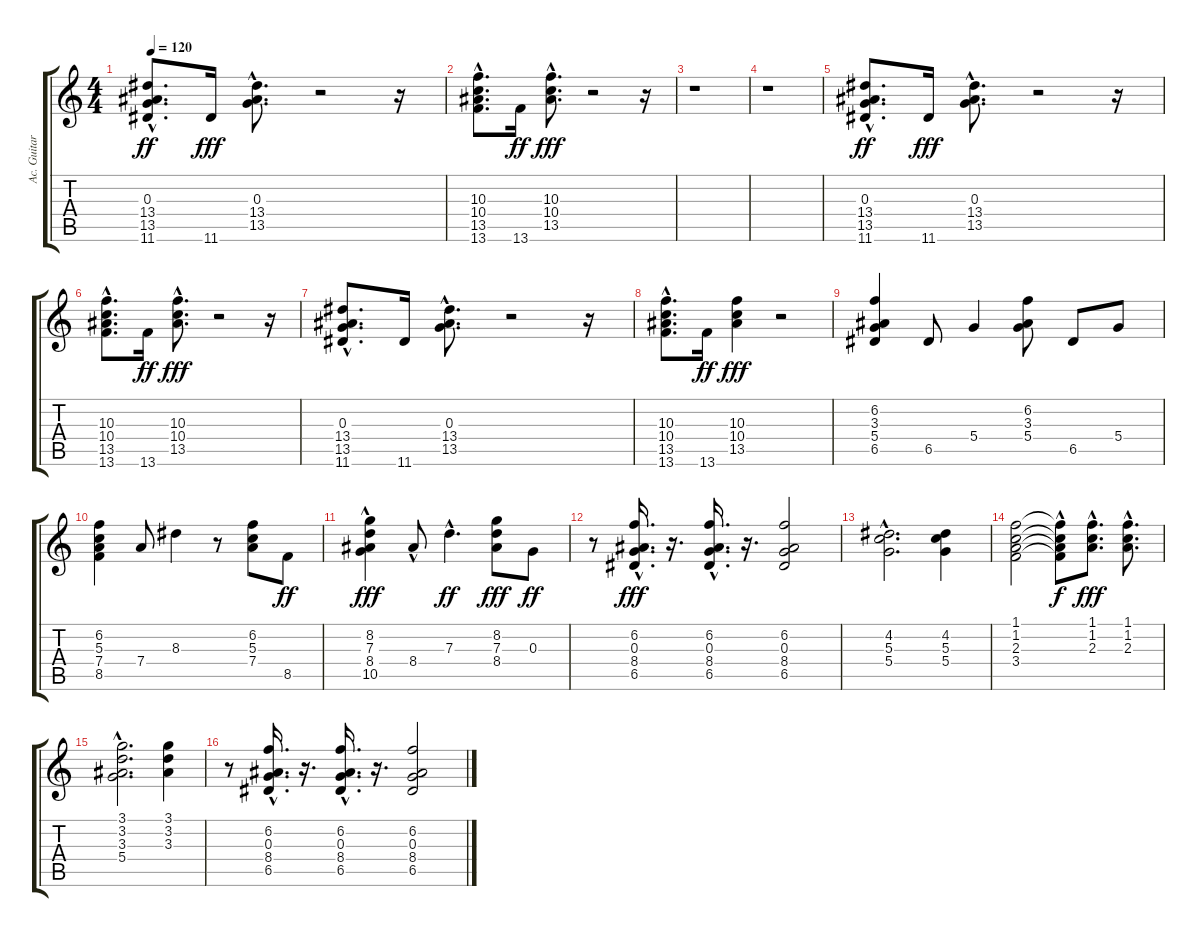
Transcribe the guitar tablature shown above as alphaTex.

\track ("Ac. Guitar" "Ac. Guitar") {instrument acousticguitarsteel}
\staff {score tabs}
\tuning (E4 B3 G3 D3 A2 E2) {hide}
\ts (4 4)
\tempo 120
\clef g2
\ks c
(0.3{hac} 13.4{hac} 13.5{hac} 11.6).8{d dy ff} 11.6.16{dy fff} (0.3{hac} 13.4{hac} 13.5{hac}).8{d} r.2 r.16 |
(10.3{hac} 10.4{hac} 13.5{hac} 13.6).8{d} 13.6.16{dy ff} (10.3{hac} 10.4{hac} 13.5{hac}).8{d dy fff} r.2 r.16 |
r.1 |
r.1 |
(0.3{hac} 13.4{hac} 13.5{hac} 11.6).8{d dy ff} 11.6.16{dy fff} (0.3{hac} 13.4{hac} 13.5{hac}).8{d} r.2 r.16 |
(10.3{hac} 10.4{hac} 13.5{hac} 13.6).8{d} 13.6.16{dy ff} (10.3{hac} 10.4{hac} 13.5{hac}).8{d dy fff} r.2 r.16 |
(0.3{hac} 13.4{hac} 13.5{hac} 11.6).8{d} 11.6.16 (0.3{hac} 13.4{hac} 13.5{hac}).8{d} r.2 r.16 |
(10.3{hac} 10.4{hac} 13.5{hac} 13.6).8{d} 13.6.16{dy ff} (10.3 10.4 13.5).4{dy fff} r.2 |
(6.2 3.3 5.4 6.5).4 6.5.8 5.4.4 (6.2 3.3 5.4).8 6.5.8 5.4.8 |
(6.2 5.3 7.4 8.5).4 7.4.8 8.3.4 r.8 (6.2 5.3 7.4).8 8.5.8{dy ff} |
(8.2 7.3 8.4{hac} 10.5{hac}).4{dy fff} 8.4{hac}.8 7.3{hac}.4{d dy ff} (8.2 7.3 8.4).8{dy fff} 0.3.8{dy ff} |
r.8 (6.2{hac} 0.3{hac} 8.4{hac} 6.5).16{d dy fff} r.16{d} (6.2{hac} 0.3{hac} 8.4{hac} 6.5{hac}).16{d} r.16{d} (6.2 0.3 8.4 6.5).2 |
(4.2{hac} 5.3{hac} 5.4).2{d} (4.2 5.3 5.4).4 |
(1.1 1.2 2.3 3.4).2 (1.1{hac t} 1.2{hac t} 2.3{t} 3.4{t}).8{dy f} (1.1{hac} 1.2{hac} 2.3{hac}).8{d dy fff} (1.1{hac} 1.2{hac} 2.3{hac}).8{d} |
(3.1 3.2 3.3 5.4{hac}).2{d} (3.1 3.2 3.3).4 |
r.8 (6.2{hac} 0.3{hac} 8.4{hac} 6.5{hac}).16{d} r.16{d} (6.2{hac} 0.3{hac} 8.4{hac} 6.5{hac}).16{d} r.16{d} (6.2 0.3 8.4 6.5).2
